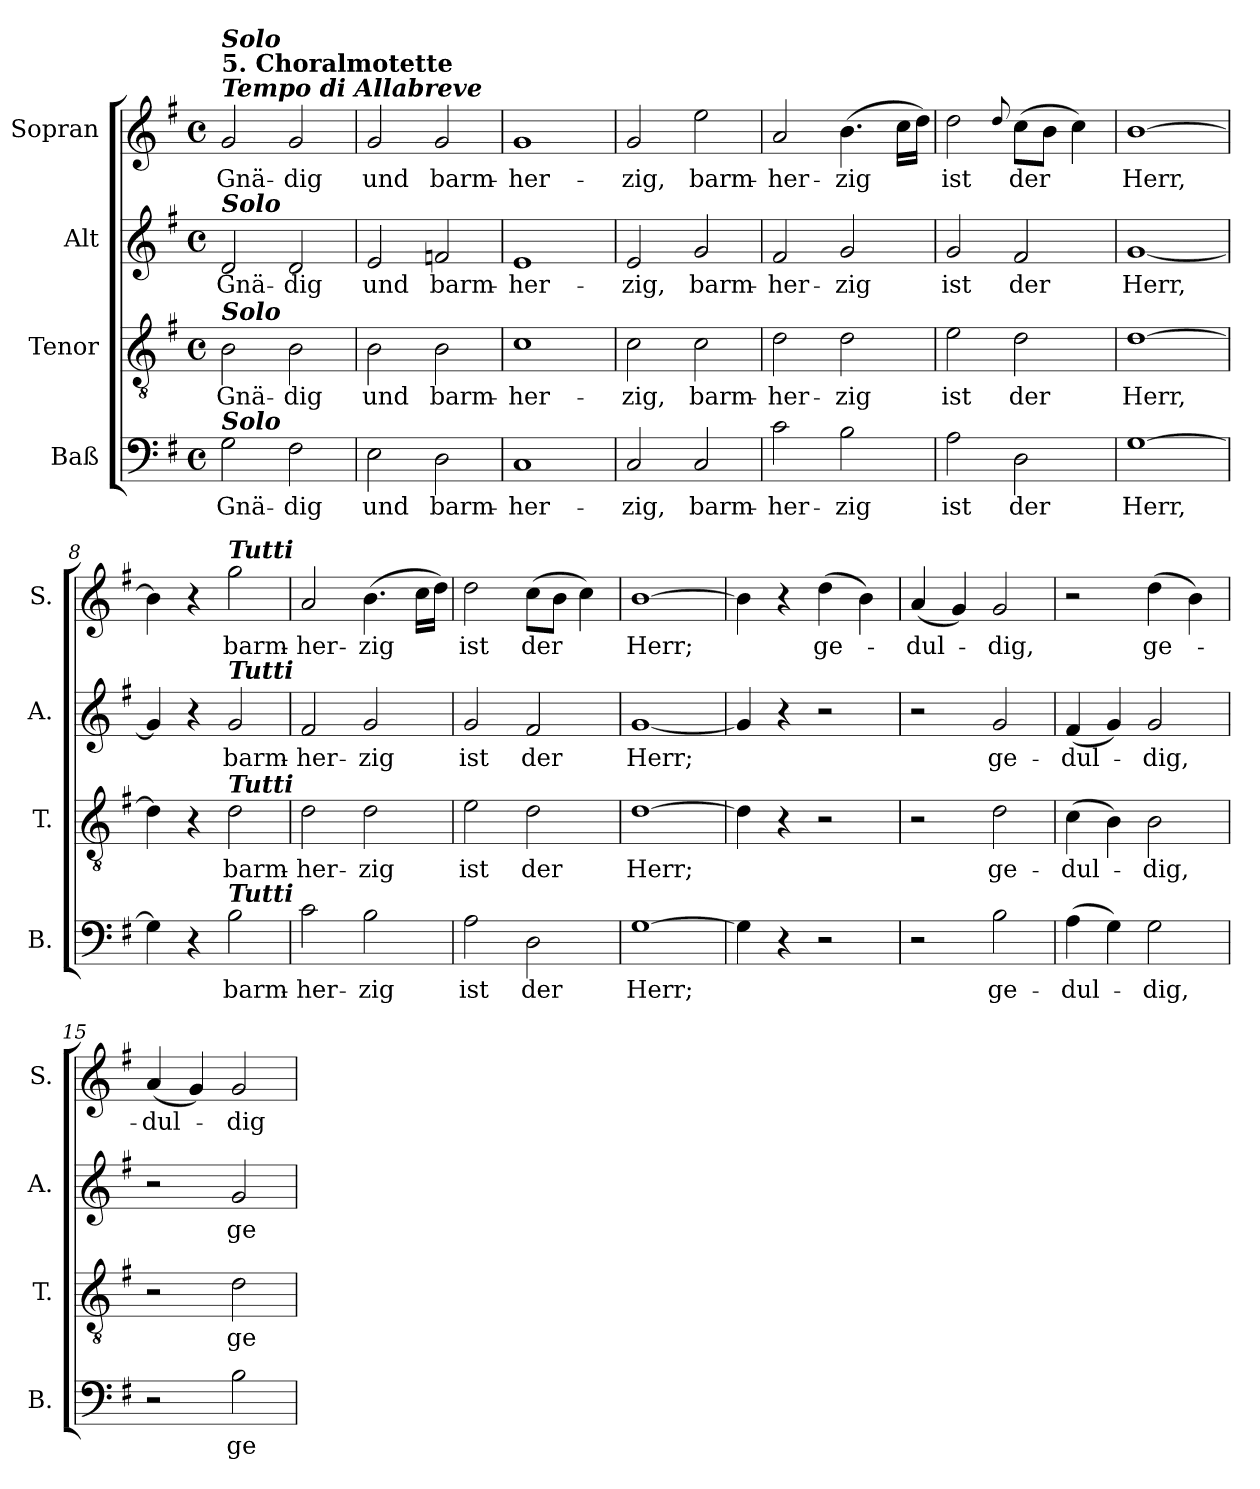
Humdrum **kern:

**kern	**text	**kern	**text	**kern	**text	**kern	**text
*part4	*part4	*part3	*part3	*part2	*part2	*part1	*part1
*staff4	*staff4	*staff3	*staff3	*staff2	*staff2	*staff1	*staff1
*I"Baß	*	*I"Tenor	*	*I"Alt	*	*I"Sopran	*
*I'B.	*	*I'T.	*	*I'A.	*	*I'S.	*
*clefF4	*	*clefGv2	*	*clefG2	*	*clefG2	*
*k[f#]	*	*k[f#]	*	*k[f#]	*	*k[f#]	*
*G:	*	*G:	*	*G:	*	*G:	*
*M4/4	*	*M4/4	*	*M4/4	*	*M4/4	*
*met(c)	*	*met(c)	*	*met(c)	*	*met(c)	*
=1	=1	=1	=1	=1	=1	=1	=1
!	!	!	!	!	!	!LO:TX:a:Bi:t=Tempo di Allabreve	!
!	!	!	!	!	!	!LO:TX:a:B:t=5. Choralmotette	!
!	!	!	!	!	!	!LO:TX:a:Bi:t=Solo	!
!	!	!	!	!LO:TX:a:Bi:t=Solo	!	!	!
!	!	!LO:TX:a:Bi:t=Solo	!	!	!	!	!
!LO:TX:a:Bi:t=Solo	!	!	!	!	!	!	!
!	!LO:LY:b	!	!LO:LY:b	!	!LO:LY:b	!	!LO:LY:b
2G\	Gnä-	2B\	Gnä-	2d/	Gnä-	2g/	Gnä-
!	!LO:LY:b	!	!LO:LY:b	!	!LO:LY:b	!	!LO:LY:b
2F#\	-dig	2B\	-dig	2d/	-dig	2g/	-dig
=2	=2	=2	=2	=2	=2	=2	=2
!	!LO:LY:b	!	!LO:LY:b	!	!LO:LY:b	!	!LO:LY:b
2E\	und	2B\	und	2e/	und	2g/	und
!	!LO:LY:b	!	!LO:LY:b	!	!LO:LY:b	!	!LO:LY:b
2D\	barm-	2B\	barm-	2fn/	barm-	2g/	barm-
=3	=3	=3	=3	=3	=3	=3	=3
!	!LO:LY:b	!	!LO:LY:b	!	!LO:LY:b	!	!LO:LY:b
1C	-her-	1c	-her-	1e	-her-	1g	-her-
=4	=4	=4	=4	=4	=4	=4	=4
!	!LO:LY:b	!	!LO:LY:b	!	!LO:LY:b	!	!LO:LY:b
2C/	-zig,	2c\	-zig,	2e/	-zig,	2g/	-zig,
!	!LO:LY:b	!	!LO:LY:b	!	!LO:LY:b	!	!LO:LY:b
2C/	barm-	2c\	barm-	2g/	barm-	2ee\	barm-
=5	=5	=5	=5	=5	=5	=5	=5
!	!LO:LY:b	!	!LO:LY:b	!	!LO:LY:b	!	!LO:LY:b
2c\	-her-	2d\	-her-	2f#/	-her-	2a/	-her-
!	!LO:LY:b	!	!LO:LY:b	!	!LO:LY:b	!	!LO:LY:b
2B\	-zig	2d\	-zig	2g/	-zig	(>4.b\	-zig
.	.	.	.	.	.	16cc\LL	.
.	.	.	.	.	.	16dd\JJ)	.
!!LO:LB:g=z
=6	=6	=6	=6	=6	=6	=6	=6
!	!LO:LY:b	!	!LO:LY:b	!	!LO:LY:b	!	!LO:LY:b
2A\	ist	2e\	ist	2g/	ist	2dd\	ist
.	.	.	.	.	.	8qqdd/	.
!	!LO:LY:b	!	!LO:LY:b	!	!LO:LY:b	!	!LO:LY:b
2D\	der	2d\	der	2f#/	der	(>8cc\L	der
.	.	.	.	.	.	8b\J	.
.	.	.	.	.	.	4cc\)	.
=7	=7	=7	=7	=7	=7	=7	=7
!	!LO:LY:b	!	!LO:LY:b	!	!LO:LY:b	!	!LO:LY:b
[1G	Herr,	[1d	Herr,	[1g	Herr,	[1b	Herr,
=8	=8	=8	=8	=8	=8	=8	=8
4G\]	.	4d\]	.	4g/]	.	4b\]	.
4r	.	4r	.	4r	.	4r	.
!	!	!	!	!	!	!LO:TX:a:Bi:t=Tutti	!
!	!	!	!	!LO:TX:a:Bi:t=Tutti	!	!	!
!	!	!LO:TX:a:Bi:t=Tutti	!	!	!	!	!
!LO:TX:a:Bi:t=Tutti	!	!	!	!	!	!	!
!	!LO:LY:b	!	!LO:LY:b	!	!LO:LY:b	!	!LO:LY:b
2B\	barm-	2d\	barm-	2g/	barm-	2gg\	barm-
=9	=9	=9	=9	=9	=9	=9	=9
!	!LO:LY:b	!	!LO:LY:b	!	!LO:LY:b	!	!LO:LY:b
2c\	-her-	2d\	-her-	2f#/	-her-	2a/	-her-
!	!LO:LY:b	!	!LO:LY:b	!	!LO:LY:b	!	!LO:LY:b
2B\	-zig	2d\	-zig	2g/	-zig	(>4.b\	-zig
.	.	.	.	.	.	16cc\LL	.
.	.	.	.	.	.	16dd\JJ)	.
=10	=10	=10	=10	=10	=10	=10	=10
!	!LO:LY:b	!	!LO:LY:b	!	!LO:LY:b	!	!LO:LY:b
2A\	ist	2e\	ist	2g/	ist	2dd\	ist
!	!LO:LY:b	!	!LO:LY:b	!	!LO:LY:b	!	!LO:LY:b
2D\	der	2d\	der	2f#/	der	(>8cc\L	der
.	.	.	.	.	.	8b\J	.
.	.	.	.	.	.	4cc\)	.
=11	=11	=11	=11	=11	=11	=11	=11
!	!LO:LY:b	!	!LO:LY:b	!	!LO:LY:b	!	!LO:LY:b
[1G	Herr;	[1d	Herr;	[1g	Herr;	[1b	Herr;
!!LO:LB:g=z
=12	=12	=12	=12	=12	=12	=12	=12
4G\]	.	4d\]	.	4g/]	.	4b\]	.
4r	.	4r	.	4r	.	4r	.
!	!	!	!	!	!	!	!LO:LY:b
2r	.	2r	.	2r	.	(>4dd\	ge-
.	.	.	.	.	.	4b\)	.
=13	=13	=13	=13	=13	=13	=13	=13
!	!	!	!	!	!	!	!LO:LY:b
2r	.	2r	.	2r	.	(<4a/	-dul-
.	.	.	.	.	.	4g/)	.
!	!LO:LY:b	!	!LO:LY:b	!	!LO:LY:b	!	!LO:LY:b
2B\	ge-	2d\	ge-	2g/	ge-	2g/	-dig,
=14	=14	=14	=14	=14	=14	=14	=14
!	!LO:LY:b	!	!LO:LY:b	!	!LO:LY:b	!	!
(>4A\	-dul-	(>4c\	-dul-	(<4f#/	-dul-	2r	.
4G\)	.	4B\)	.	4g/)	.	.	.
!	!LO:LY:b	!	!LO:LY:b	!	!LO:LY:b	!	!LO:LY:b
2G\	-dig,	2B\	-dig,	2g/	-dig,	(>4dd\	ge-
.	.	.	.	.	.	4b\)	.
=15	=15	=15	=15	=15	=15	=15	=15
!	!	!	!	!	!	!	!LO:LY:b
2r	.	2r	.	2r	.	(<4a/	-dul-
.	.	.	.	.	.	4g/)	.
!	!LO:LY:b	!	!LO:LY:b	!	!LO:LY:b	!	!LO:LY:b
2B\	ge-	2d\	ge-	2g/	ge-	2g/	-dig
=	=	=	=	=	=	=	=
*-	*-	*-	*-	*-	*-	*-	*-
